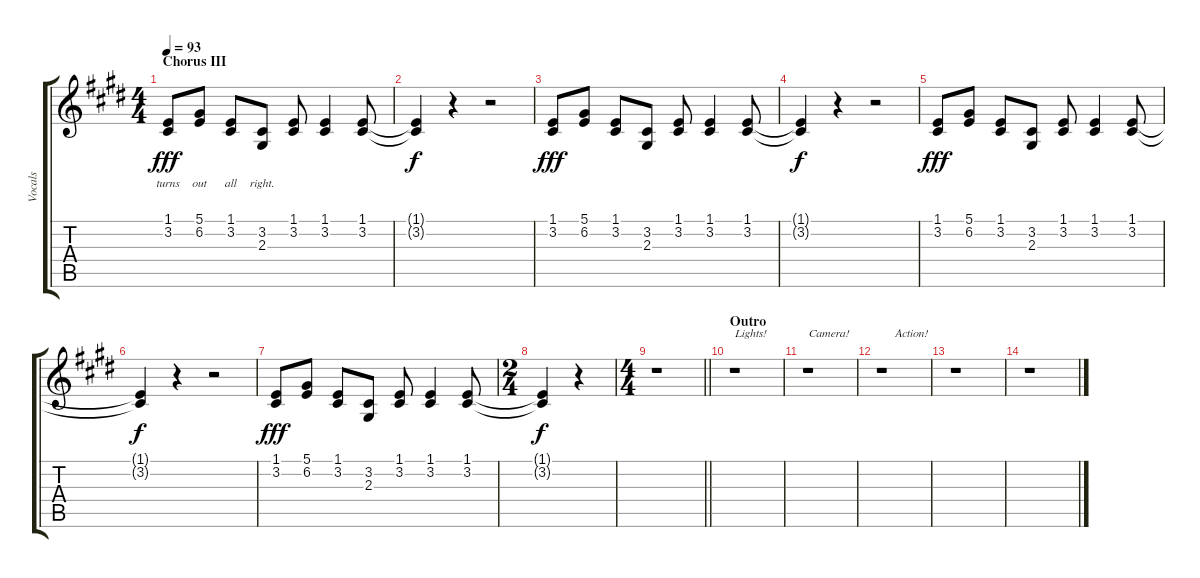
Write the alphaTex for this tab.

\track ("Vocals" "Vocals") {instrument lead6voice}
\staff {score tabs}
\tuning (Eb4 Bb3 Gb3 Db3 Ab2 Eb2) {hide}
\ts (4 4)
\section ("" "Chorus III")
\tempo 93
\clef g2
\ks e
(1.1 3.2).8{lyrics (0 "") lyrics (1 "turns") lyrics (2 "") lyrics (3 "") lyrics (4 "") dy fff} (5.1 6.2).8{lyrics (0 "") lyrics (1 "out") lyrics (2 "") lyrics (3 "") lyrics (4 "")} (1.1 3.2).8{lyrics (0 "") lyrics (1 "all") lyrics (2 "") lyrics (3 "") lyrics (4 "")} (3.2 2.3).8{lyrics (0 "") lyrics (1 "right.") lyrics (2 "") lyrics (3 "") lyrics (4 "")} (1.1 3.2).8 (1.1 3.2).4 (1.1 3.2).8 |
(1.1{t} 3.2{t}).4{dy f} r.4 r.2 |
(1.1 3.2).8{dy fff} (5.1 6.2).8 (1.1 3.2).8 (3.2 2.3).8 (1.1 3.2).8 (1.1 3.2).4 (1.1 3.2).8 |
(1.1{t} 3.2{t}).4{dy f} r.4 r.2 |
(1.1 3.2).8{dy fff} (5.1 6.2).8 (1.1 3.2).8 (3.2 2.3).8 (1.1 3.2).8 (1.1 3.2).4 (1.1 3.2).8 |
(1.1{t} 3.2{t}).4{dy f} r.4 r.2 |
(1.1 3.2).8{dy fff} (5.1 6.2).8 (1.1 3.2).8 (3.2 2.3).8 (1.1 3.2).8 (1.1 3.2).4 (1.1 3.2).8 |
\ts (2 4)
(1.1{t} 3.2{t}).4{dy f} r.4 |
\ts (4 4)
\barLineRight lightlight
r.1 |
\section ("" "Outro")
r.1{txt "Lights!              Camera!               Action!"} |
r.1 |
r.1 |
r.1 |
r.1
